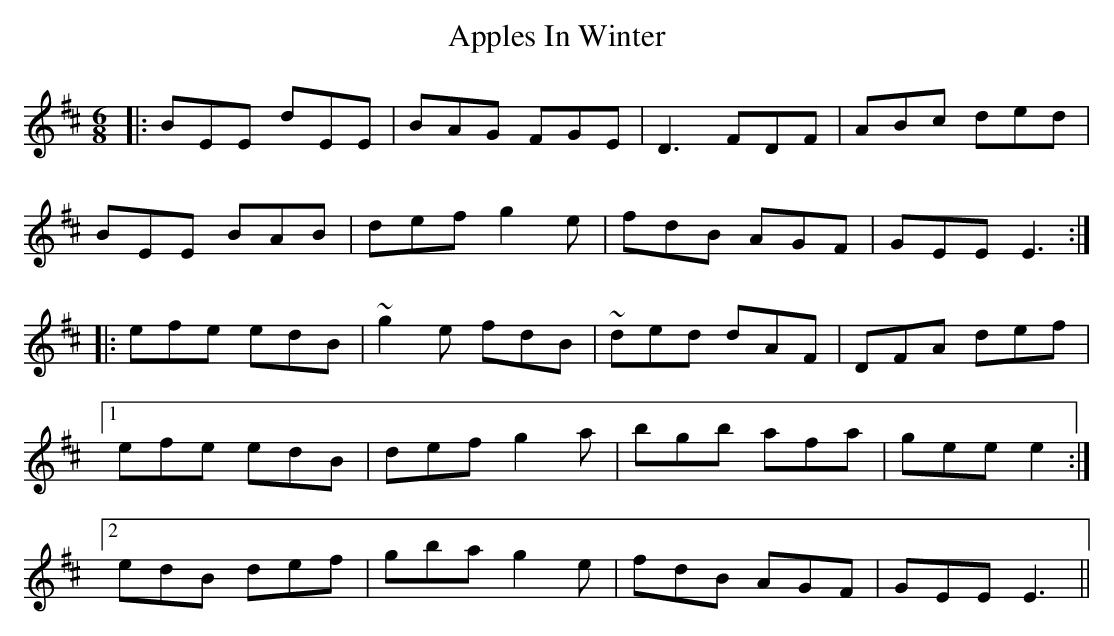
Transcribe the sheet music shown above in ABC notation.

X:1
T: Apples In Winter
M: 6/8
L: 1/8
K: Edor
|:BEE dEE|BAG FGE|D3 FDF|ABc ded|
BEE BAB|def g2 e|fdB AGF|GEE E3:|
|:efe edB|~g2 e fdB|~ded dAF|DFA def|
[1 efe edB|def g2a|bgb afa|gee e2:|
[2 edB def|gba g2e|fdB AGF|GEE E3||
